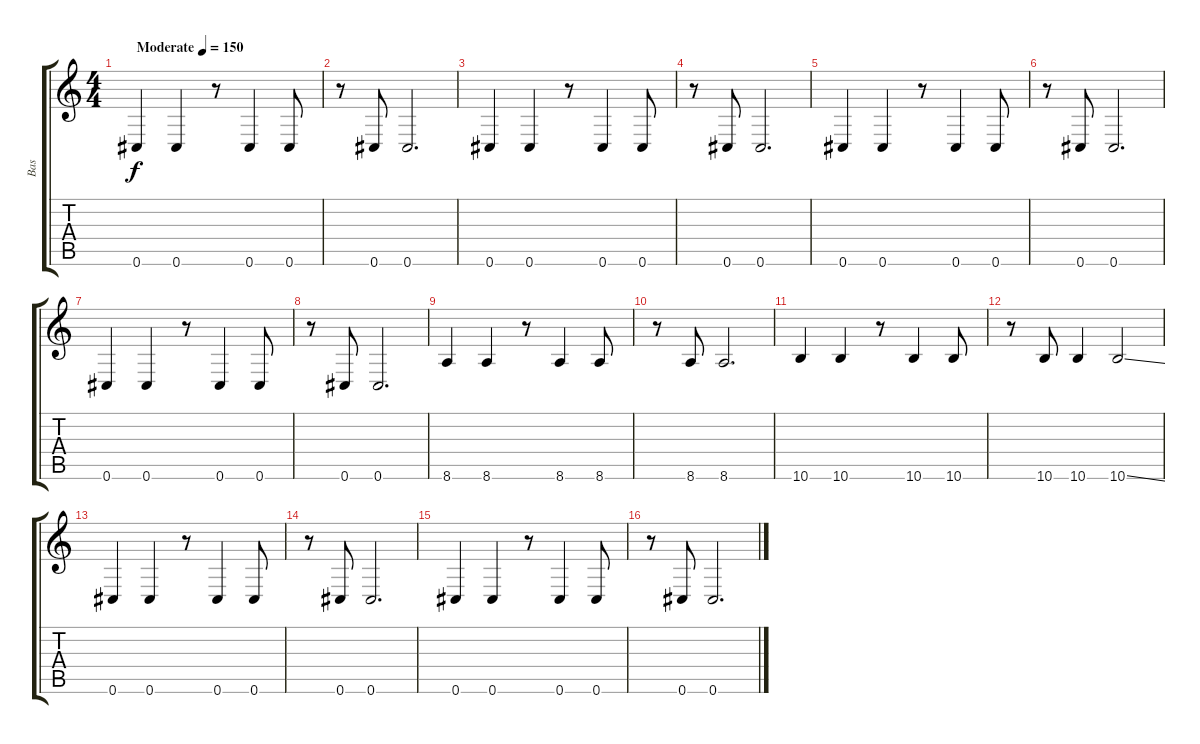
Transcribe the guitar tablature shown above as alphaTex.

\track ("Bas" "Bas") {instrument electricbassfinger}
\staff {score tabs}
\tuning (Eb4 Bb3 Gb3 Db3 Ab2 Db2) {hide}
\ts (4 4)
\tempo (150 "Moderate")
\clef g2
\ks c
0.6.4{dy f instrument electricbassfinger} 0.6.4 r.8 0.6.4 0.6.8 |
r.8 0.6.8 0.6.2{d} |
0.6.4 0.6.4 r.8 0.6.4 0.6.8 |
r.8 0.6.8 0.6.2{d} |
0.6.4 0.6.4 r.8 0.6.4 0.6.8 |
r.8 0.6.8 0.6.2{d} |
0.6.4 0.6.4 r.8 0.6.4 0.6.8 |
r.8 0.6.8 0.6.2{d} |
8.6.4 8.6.4 r.8 8.6.4 8.6.8 |
r.8 8.6.8 8.6.2{d} |
10.6.4 10.6.4 r.8 10.6.4 10.6.8 |
r.8 10.6.8 10.6.4 10.6{ss}.2 |
0.6.4 0.6.4 r.8 0.6.4 0.6.8 |
r.8 0.6.8 0.6.2{d} |
0.6.4 0.6.4 r.8 0.6.4 0.6.8 |
r.8 0.6.8 0.6.2{d}
